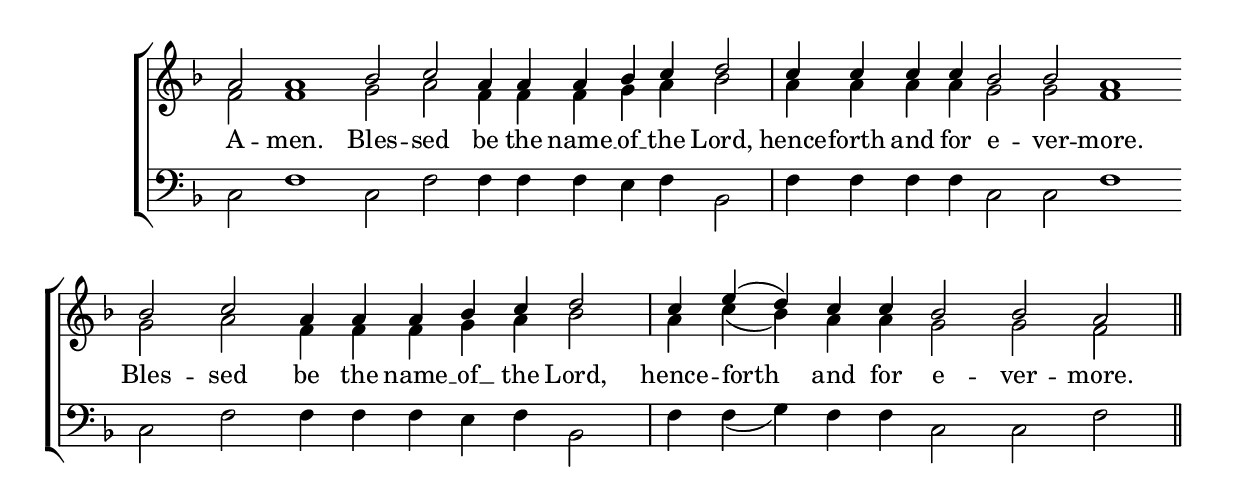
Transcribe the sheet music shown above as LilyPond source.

\include "global_include.ly"

sopranoVoice = \relative c'' {
  a2 a1 \bar "||"

  bf2 c a4 a a bf c d2
  c4 c c c bf2 bf a1
  
  bf2 c a4 a a bf c d2
  c4 e( d) c c bf2 bf a
}

altoVoice = \relative c' {
  f2 f1
  \bar "|:"
  
  g2 a f4 f f g a bf2 \bar "|"
  a4 a a a g2 g f1 \bar ":|"
  
  g2 a f4 f f g a bf2 \bar "|"
  a4 c( bf) a a g2 g f
}

tenorVoice = \relative c' {

}

bassVoice = \relative c {
  c2 f1
  c2 f2 f4 f f e f bf,2
  f'4 f f f c2 c f1
  
  c2 f f4 f f e f bf,2
  f'4 f( g) f f c2 c f \bar "||"
}
  

words =  \lyricmode {
  % Lyrics follow here.
  A -- men. 
Bles -- sed be the name __  of __ the Lord, hence -- forth and for e -- ver -- more.	
Bles -- sed be the name __  of __ the Lord, hence -- forth and for e -- ver -- more.	
}

\include "global_score.ly"
